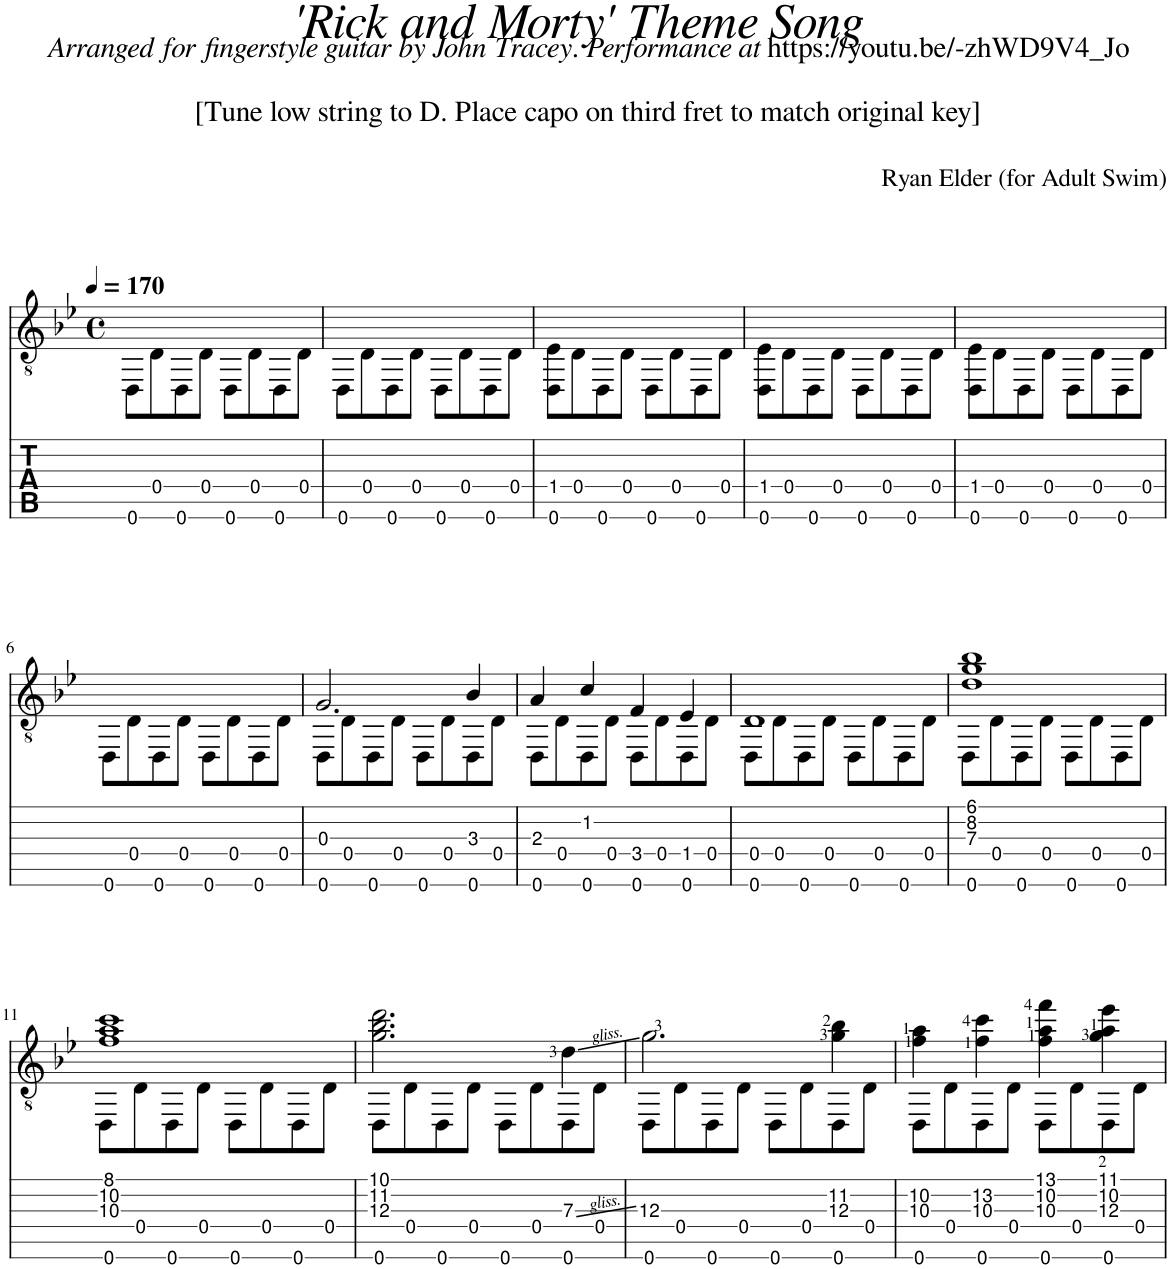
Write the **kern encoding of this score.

**kern	**kern
*part1	*part1
*staff2	*staff1
*I"Guitar	*
*I'Guit.	*
*stria6	*
*	*clefGv2
*k[b-e-]	*k[b-e-]
*M4/4	*M4/4
*met(c)	*met(c)
*MM170	*MM170
=1	=1
8DDL	8DD\L
8DJ	8D\
8DDL	8DD\
8DJ	8D\J
8DDL	8DD\L
8DJ	8D\
8DDL	8DD\
8DJ	8D\J
=2	=2
8DDL	8DD\L
8DJ	8D\
8DDL	8DD\
8DJ	8D\J
8DDL	8DD\L
8DJ	8D\
8DDL	8DD\
8DJ	8D\J
=3	=3
8DD\ 8E-\L	8DD\ 8E-\L
8DJ	8D\
8DDL	8DD\
8DJ	8D\J
8DDL	8DD\L
8DJ	8D\
8DDL	8DD\
8DJ	8D\J
=4	=4
8DD\ 8E-\L	8DD\ 8E-\L
8DJ	8D\
8DDL	8DD\
8DJ	8D\J
8DDL	8DD\L
8DJ	8D\
8DDL	8DD\
8DJ	8D\J
=5	=5
8DD\ 8E-\L	8DD\ 8E-\L
8DJ	8D\
8DDL	8DD\
8DJ	8D\J
8DDL	8DD\L
8DJ	8D\
8DDL	8DD\
8DJ	8D\J
!!LO:LB:g=z
=6	=6
8DDL	8DD\L
8DJ	8D\
8DDL	8DD\
8DJ	8D\J
8DDL	8DD\L
8DJ	8D\
8DDL	8DD\
8DJ	8D\J
=7	=7
*^	*^
8DDL	2.G	8DD\L	2.G/
8DJ	.	8D\	.
8DDL	.	8DD\	.
8DJ	.	8D\J	.
8DDL	.	8DD\L	.
8DJ	.	8D\	.
8DDL	4B-	8DD\	4B-/
8DJ	.	8D\J	.
=8	=8	=8	=8
8DDL	4A	8DD\L	4A/
8DJ	.	8D\	.
8DDL	4c	8DD\	4c/
8DJ	.	8D\J	.
8DDL	4F	8DD\L	4F/
8DJ	.	8D\	.
8DDL	4E-	8DD\	4E-/
8DJ	.	8D\J	.
=9	=9	=9	=9
8DDL	1D	8DD\L	1D
8DJ	.	8D\	.
8DDL	.	8DD\	.
8DJ	.	8D\J	.
8DDL	.	8DD\L	.
8DJ	.	8D\	.
8DDL	.	8DD\	.
8DJ	.	8D\J	.
=10	=10	=10	=10
8DDL	1d 1g 1b-	8DD\L	1d 1g 1b-
8DJ	.	8D\	.
8DDL	.	8DD\	.
8DJ	.	8D\J	.
8DDL	.	8DD\L	.
8DJ	.	8D\	.
8DDL	.	8DD\	.
8DJ	.	8D\J	.
!!LO:LB:g=z	!!
=11	=11	=11	=11
8DDL	1f 1a 1cc	8DD\L	1f 1a 1cc
8DJ	.	8D\	.
8DDL	.	8DD\	.
8DJ	.	8D\J	.
8DDL	.	8DD\L	.
8DJ	.	8D\	.
8DDL	.	8DD\	.
8DJ	.	8D\J	.
=12	=12	=12	=12
8DDL	2.g 2.b- 2.dd	8DD\L	2.g\ 2.b-\ 2.dd\
8DJ	.	8D\	.
8DDL	.	8DD\	.
8DJ	.	8D\J	.
8DDL	.	8DD\L	.
8DJ	.	8D\	.
8DDL	4d	8DD\	4d\
8DJ	.	8D\J	.
=13	=13	=13	=13
8DDL	2.g	8DD\L	2.g\
8DJ	.	8D\	.
8DDL	.	8DD\	.
8DJ	.	8D\J	.
8DDL	.	8DD\L	.
8DJ	.	8D\	.
8DDL	4g 4b-	8DD\	4g\ 4b-\
8DJ	.	8D\J	.
=14	=14	=14	=14
8DDL	4f 4a	8DD\L	4f\ 4a\
8DJ	.	8D\	.
8DDL	4f 4cc	8DD\	4f\ 4cc\
8DJ	.	8D\J	.
8DDL	4f 4a 4ff	8DD\L	4f\ 4a\ 4ff\
8DJ	.	8D\	.
8DDL	4g 4a 4ee-	8DD\	4g\ 4a\ 4ee-\
8DJ	.	8D\J	.
*v	*v	*	*
*	*v	*v
=	=
*-	*-
